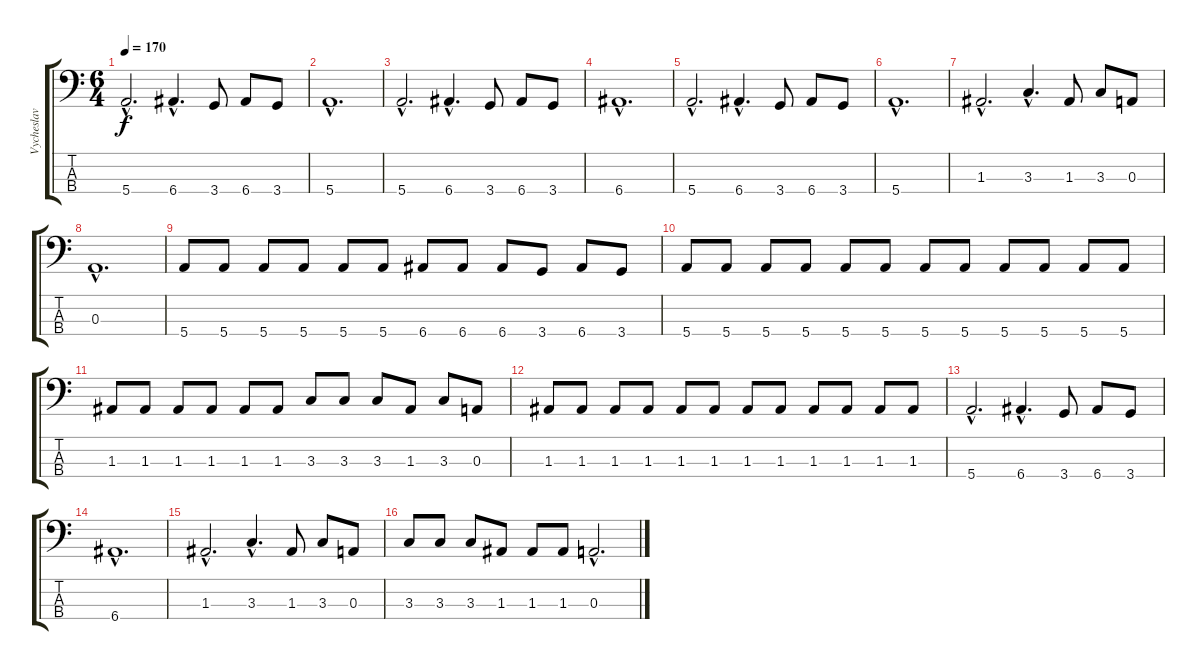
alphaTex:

\track ("Vycheslav Semikin bass" "Vycheslav ") {instrument slapbass1}
\staff {score tabs}
\tuning (G2 D2 A1 E1) {hide}
\ts (6 4)
\tempo 170
\clef f4
\ks c
5.4{hac}.2{d dy f} 6.4{hac}.4{d} 3.4.8 6.4.8 3.4.8 |
5.4{hac}.1{d} |
5.4{hac}.2{d} 6.4{hac}.4{d} 3.4.8 6.4.8 3.4.8 |
6.4{hac}.1{d} |
5.4{hac}.2{d} 6.4{hac}.4{d} 3.4.8 6.4.8 3.4.8 |
5.4{hac}.1{d} |
1.3{hac}.2{d} 3.3{hac}.4{d} 1.3.8 3.3.8 0.3.8 |
0.3{hac}.1{d} |
5.4.8 5.4.8 5.4.8 5.4.8 5.4.8 5.4.8 6.4.8 6.4.8 6.4.8 3.4.8 6.4.8 3.4.8 |
5.4.8 5.4.8 5.4.8 5.4.8 5.4.8 5.4.8 5.4.8 5.4.8 5.4.8 5.4.8 5.4.8 5.4.8 |
1.3.8 1.3.8 1.3.8 1.3.8 1.3.8 1.3.8 3.3.8 3.3.8 3.3.8 1.3.8 3.3.8 0.3.8 |
1.3.8 1.3.8 1.3.8 1.3.8 1.3.8 1.3.8 1.3.8 1.3.8 1.3.8 1.3.8 1.3.8 1.3.8 |
5.4{hac}.2{d} 6.4{hac}.4{d} 3.4.8 6.4.8 3.4.8 |
6.4{hac}.1{d} |
1.3{hac}.2{d} 3.3{hac}.4{d} 1.3.8 3.3.8 0.3.8 |
3.3.8 3.3.8 3.3.8 1.3.8 1.3.8 1.3.8 0.3{hac}.2{d}
